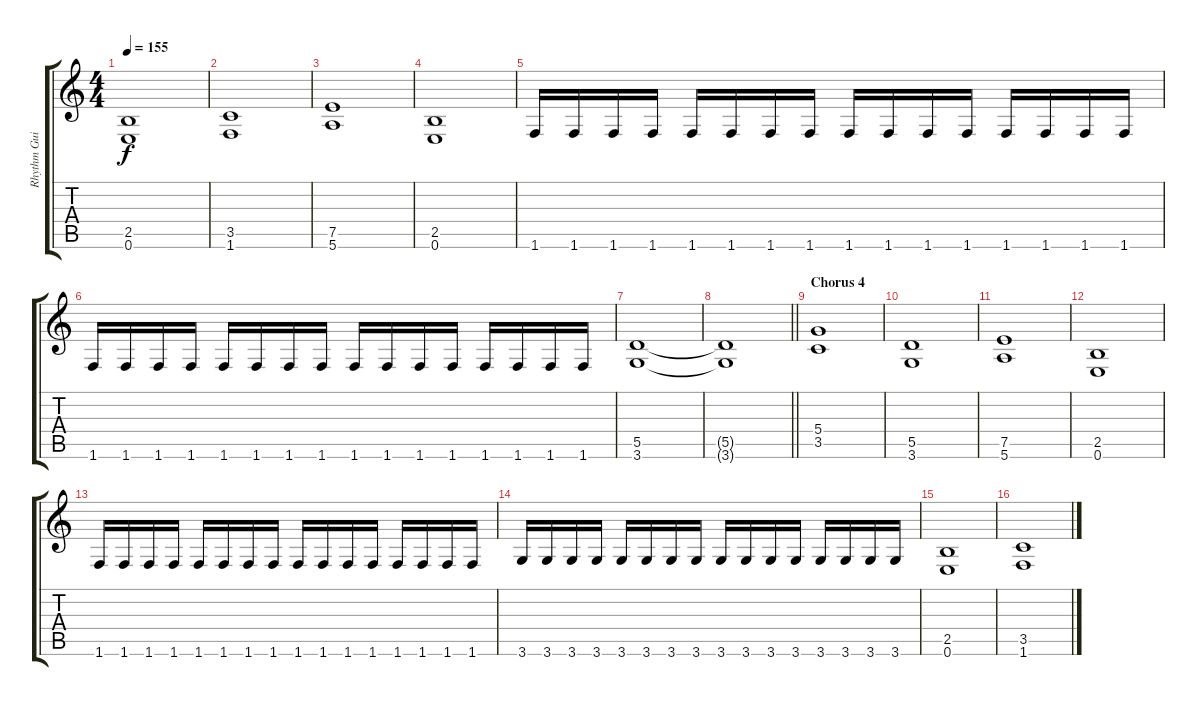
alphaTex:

\track ("Rhythm Guitar" "Rhythm Gui") {instrument overdrivenguitar}
\staff {score tabs}
\tuning (E4 B3 G3 D3 A2 E2) {hide}
\ts (4 4)
\tempo 155
\clef g2
\ks c
(2.5 0.6).1{dy f} |
(3.5 1.6).1 |
(7.5 5.6).1 |
(2.5 0.6).1 |
1.6.16 1.6.16 1.6.16 1.6.16 1.6.16 1.6.16 1.6.16 1.6.16 1.6.16 1.6.16 1.6.16 1.6.16 1.6.16 1.6.16 1.6.16 1.6.16 |
1.6.16 1.6.16 1.6.16 1.6.16 1.6.16 1.6.16 1.6.16 1.6.16 1.6.16 1.6.16 1.6.16 1.6.16 1.6.16 1.6.16 1.6.16 1.6.16 |
(5.5 3.6).1 |
\barLineRight lightlight
(5.5{t} 3.6{t}).1 |
\section ("" "Chorus 4")
(5.4 3.5).1 |
(5.5 3.6).1 |
(7.5 5.6).1 |
(2.5 0.6).1 |
1.6.16 1.6.16 1.6.16 1.6.16 1.6.16 1.6.16 1.6.16 1.6.16 1.6.16 1.6.16 1.6.16 1.6.16 1.6.16 1.6.16 1.6.16 1.6.16 |
3.6.16 3.6.16 3.6.16 3.6.16 3.6.16 3.6.16 3.6.16 3.6.16 3.6.16 3.6.16 3.6.16 3.6.16 3.6.16 3.6.16 3.6.16 3.6.16 |
(2.5 0.6).1 |
(3.5 1.6).1
